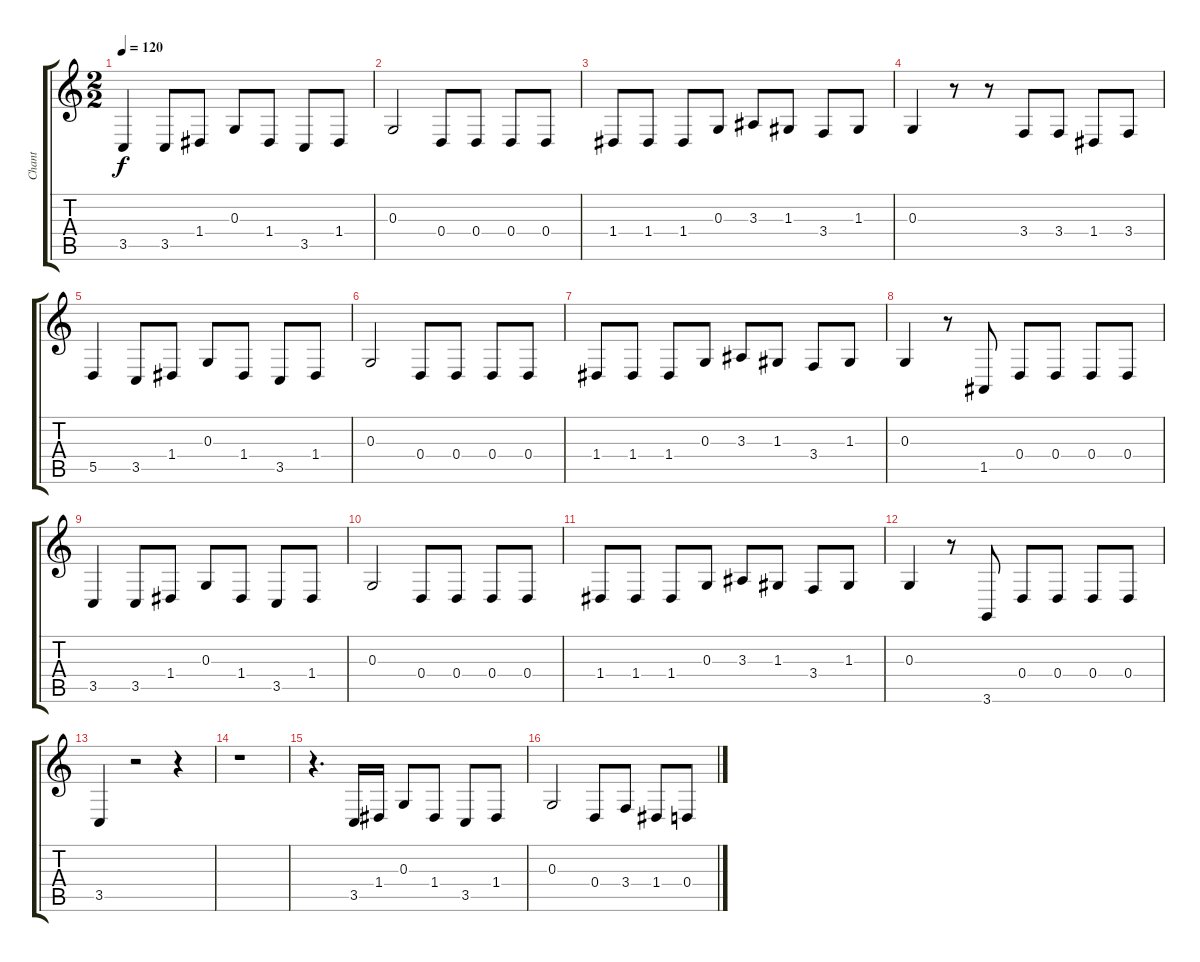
\track ("Chant" "Chant") {instrument harpsichord}
\staff {score tabs}
\tuning (E4 B3 G3 D3 A2 E2) {hide}
\ts (2 2)
\tempo 120
\clef g2
\ks c
3.5.4{dy f} 3.5.8 1.4.8 0.3.8 1.4.8 3.5.8 1.4.8 |
0.3.2 0.4.8 0.4.8 0.4.8 0.4.8 |
1.4.8 1.4.8 1.4.8 0.3.8 3.3.8 1.3.8 3.4.8 1.3.8 |
0.3.4 r.8 r.8 3.4.8 3.4.8 1.4.8 3.4.8 |
5.5.4 3.5.8 1.4.8 0.3.8 1.4.8 3.5.8 1.4.8 |
0.3.2 0.4.8 0.4.8 0.4.8 0.4.8 |
1.4.8 1.4.8 1.4.8 0.3.8 3.3.8 1.3.8 3.4.8 1.3.8 |
0.3.4 r.8 1.5.8 0.4.8 0.4.8 0.4.8 0.4.8 |
3.5.4 3.5.8 1.4.8 0.3.8 1.4.8 3.5.8 1.4.8 |
0.3.2 0.4.8 0.4.8 0.4.8 0.4.8 |
1.4.8 1.4.8 1.4.8 0.3.8 3.3.8 1.3.8 3.4.8 1.3.8 |
0.3.4 r.8 3.6.8 0.4.8 0.4.8 0.4.8 0.4.8 |
3.5.4 r.2 r.4 |
r.1 |
r.4{d} 3.5.16 1.4.16 0.3.8 1.4.8 3.5.8 1.4.8 |
0.3.2 0.4.8 3.4.8 1.4.8 0.4.8
